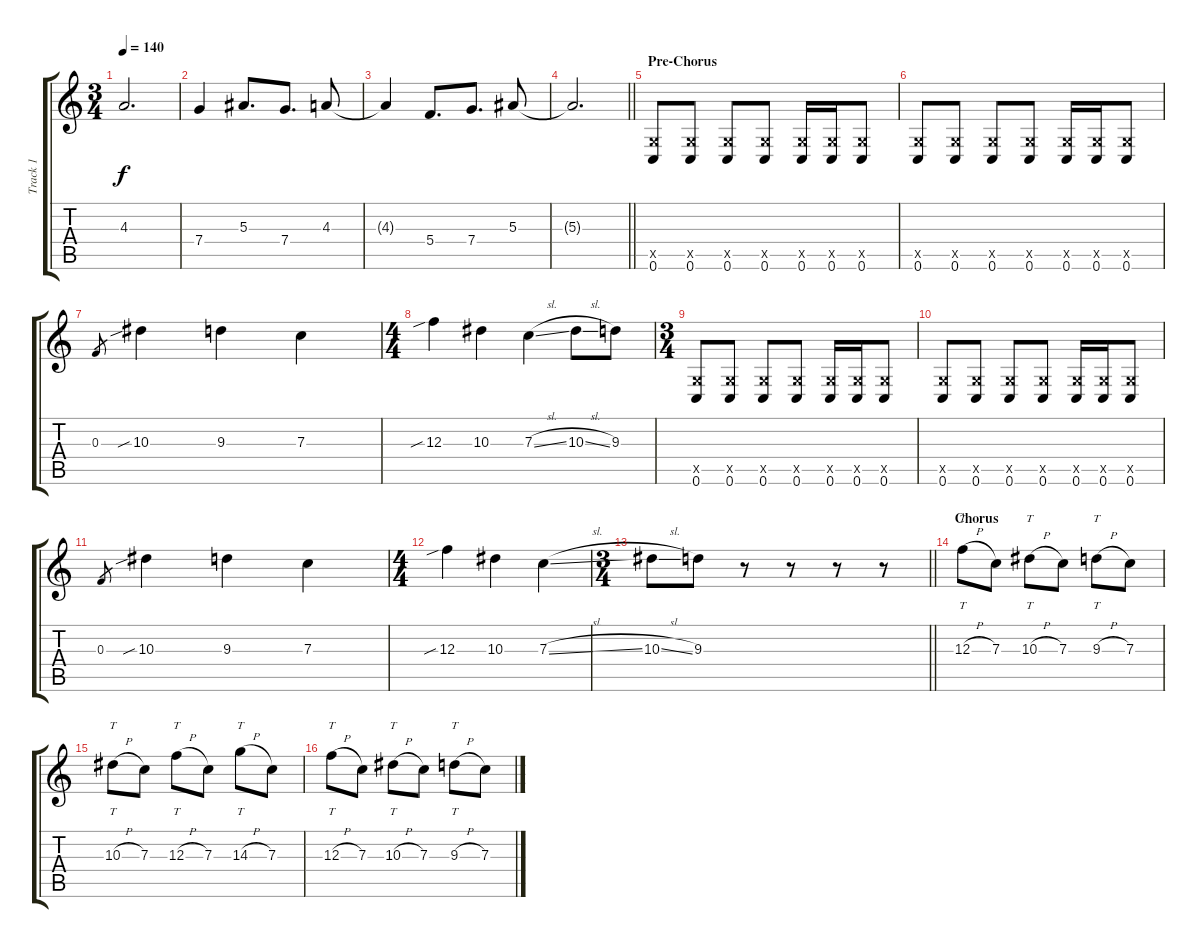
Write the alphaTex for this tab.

\track ("Track 1" "Track 1") {instrument distortionguitar}
\staff {score tabs}
\tuning (D4 A3 F3 C3 G2 C2) {hide}
\ts (3 4)
\tempo 140
\clef g2
\ks c
4.3{t}.2{d dy f} |
7.4.4 5.3.8{d} 7.4.8{d} 4.3.8 |
4.3{t}.4 5.4.8{d} 7.4.8{d} 5.3.8 |
\barLineRight lightlight
5.3{t}.2{d} |
\section ("" "Pre-Chorus")
(0.5{x} 0.6).8{instrument overdrivenguitar} (0.5{x} 0.6).8 (0.5{x} 0.6).8 (0.5{x} 0.6).8 (0.5{x} 0.6).16 (0.5{x} 0.6).16 (0.5{x} 0.6).8 |
(0.5{x} 0.6).8 (0.5{x} 0.6).8 (0.5{x} 0.6).8 (0.5{x} 0.6).8 (0.5{x} 0.6).16 (0.5{x} 0.6).16 (0.5{x} 0.6).8 |
0.3.8{gr} 10.3{sib}.4 9.3.4 7.3.4 |
\ts (4 4)
12.3{sib}.4 10.3.4 7.3{sl}.4 10.3{sl}.8 9.3.8 |
\ts (3 4)
(0.5{x} 0.6).8{instrument overdrivenguitar} (0.5{x} 0.6).8 (0.5{x} 0.6).8 (0.5{x} 0.6).8 (0.5{x} 0.6).16 (0.5{x} 0.6).16 (0.5{x} 0.6).8 |
(0.5{x} 0.6).8 (0.5{x} 0.6).8 (0.5{x} 0.6).8 (0.5{x} 0.6).8 (0.5{x} 0.6).16 (0.5{x} 0.6).16 (0.5{x} 0.6).8 |
0.3.8{gr} 10.3{sib}.4 9.3.4 7.3.4 |
\ts (4 4)
12.3{sib}.4 10.3.4 7.3{sl}.4 |
\ts (3 4)
\barLineRight lightlight
10.3{sl}.8 9.3.8 r.8 r.8 r.8 r.8 |
\section ("" "Chorus")
12.3{h}.8{tt} 7.3.8 10.3{h}.8{tt} 7.3.8 9.3{h}.8{tt} 7.3.8 |
10.3{h}.8{tt} 7.3.8 12.3{h}.8{tt} 7.3.8 14.3{h}.8{tt} 7.3.8 |
12.3{h}.8{tt} 7.3.8 10.3{h}.8{tt} 7.3.8 9.3{h}.8{tt} 7.3.8
